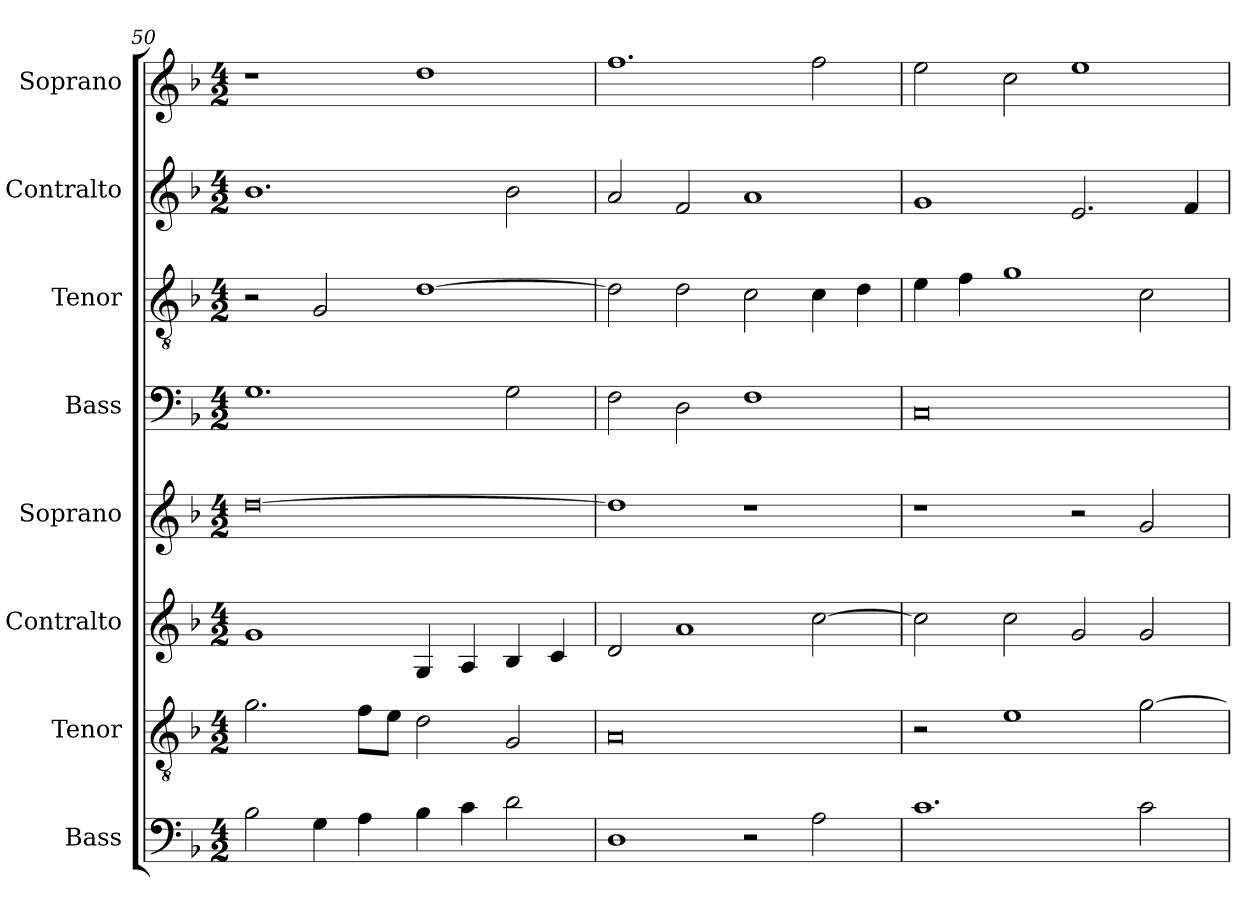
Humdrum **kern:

**kern	**kern	**kern	**kern	**kern	**kern	**kern	**kern
*part8	*part7	*part6	*part5	*part4	*part3	*part2	*part1
*staff8	*staff7	*staff6	*staff5	*staff4	*staff3	*staff2	*staff1
*I"Bass	*I"Tenor	*I"Contralto	*I"Soprano	*I"Bass	*I"Tenor	*I"Contralto	*I"Soprano
*I'B	*I'T	*I'A	*I'S	*I'B	*I'T	*I'A	*I'S
*clefF4	*clefGv2	*clefG2	*clefG2	*clefF4	*clefGv2	*clefG2	*clefG2
*k[b-]	*k[b-]	*k[b-]	*k[b-]	*k[b-]	*k[b-]	*k[b-]	*k[b-]
*G:dor	*G:dor	*G:dor	*G:dor	*G:dor	*G:dor	*G:dor	*G:dor
*M4/2	*M4/2	*M4/2	*M4/2	*M4/2	*M4/2	*M4/2	*M4/2
=50	=50	=50	=50	=50	=50	=50	=50
2B-	2.g	1g	[0dd	1.G	2r	1.b-	1r
4G	.	.	.	.	2G	.	.
4A	8f\L	.	.	.	.	.	.
.	8e\J	.	.	.	.	.	.
4B-	2d	4G	.	.	[1d	.	1dd
4c	.	4A	.	.	.	.	.
2d	2G	4B-	.	2G	.	2b-	.
.	.	4c	.	.	.	.	.
=51	=51	=51	=51	=51	=51	=51	=51
1D	0A	2d	1dd]	2F	2d]	2a	1.ff
.	.	1a	.	2D	2d	2f	.
2r	.	.	1r	1F	2c	1a	.
2A	.	[2cc	.	.	4c	.	2ff
.	.	.	.	.	4d	.	.
=52	=52	=52	=52	=52	=52	=52	=52
1.c	2r	2cc]	1r	0C	4e	1g	2ee
.	.	.	.	.	4f	.	.
.	1e	2cc	.	.	1g	.	2cc
.	.	2g	2r	.	.	2.e	1ee
2c	[2g	2g	2g	.	2c	.	.
.	.	.	.	.	.	4f	.
=	=	=	=	=	=	=	=
*-	*-	*-	*-	*-	*-	*-	*-
